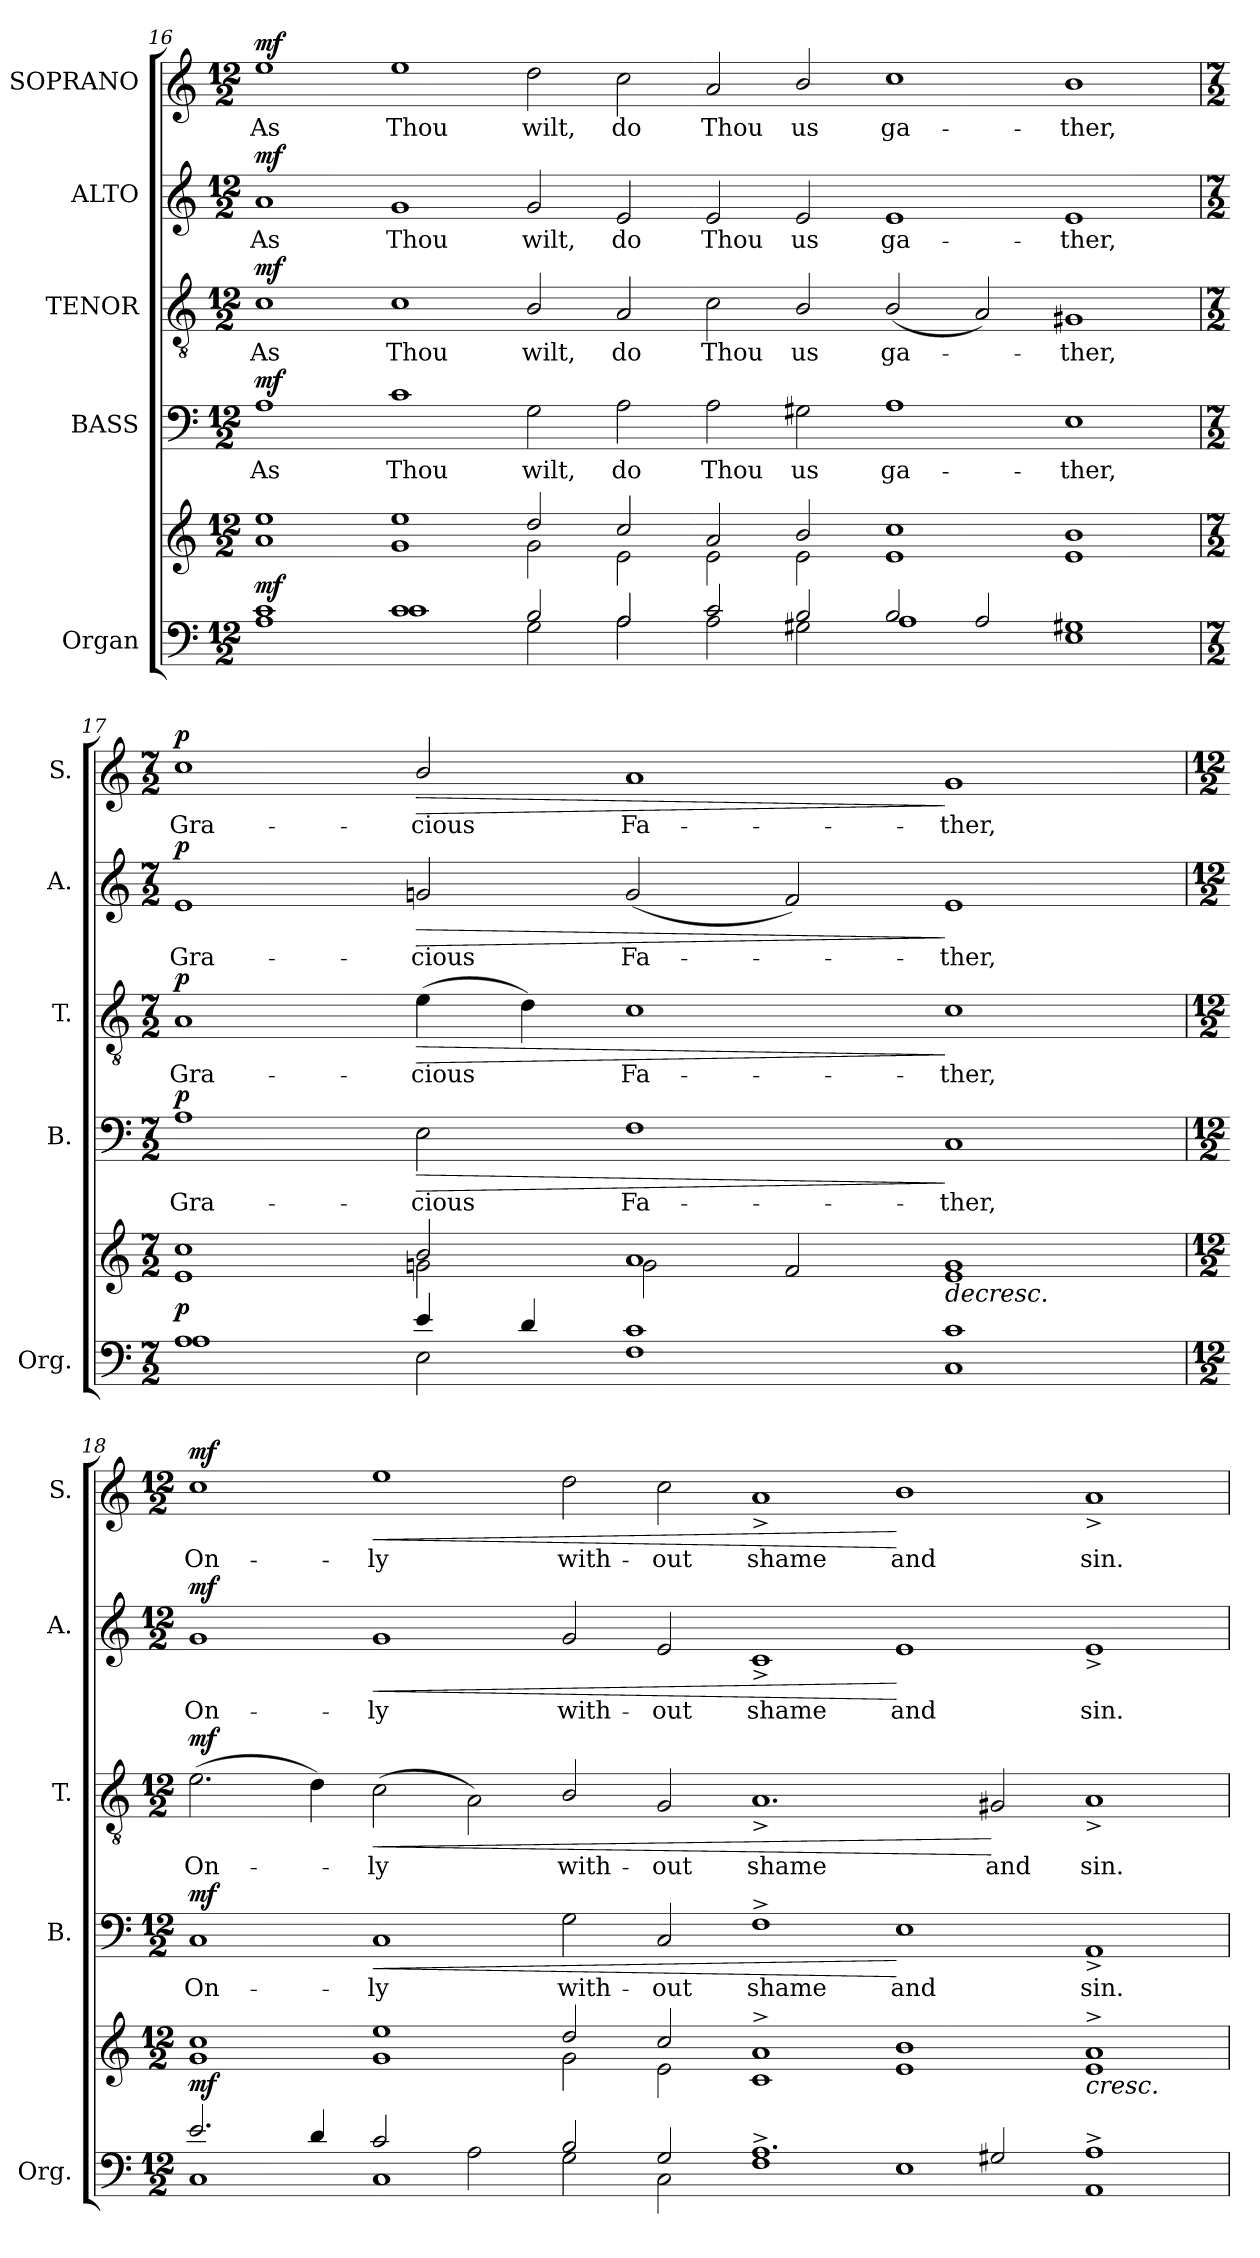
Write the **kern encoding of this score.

**kern	**kern	**dynam	**kern	**text	**dynam	**kern	**text	**dynam	**kern	**text	**dynam	**kern	**text	**dynam
*part5	*part5	*part5	*part4	*part4	*part4	*part3	*part3	*part3	*part2	*part2	*part2	*part1	*part1	*part1
*staff6	*staff5	*staff5/6	*staff4	*staff4	*staff4	*staff3	*staff3	*staff3	*staff2	*staff2	*staff2	*staff1	*staff1	*staff1
*I"Organ	*	*	*I"BASS	*	*	*I"TENOR	*	*	*I"ALTO	*	*	*I"SOPRANO	*	*
*I'Org.	*	*	*I'B.	*	*	*I'T.	*	*	*I'A.	*	*	*I'S.	*	*
*clefF4	*clefG2	*	*clefF4	*	*	*clefGv2	*	*	*clefG2	*	*	*clefG2	*	*
*	*	*	*	*	*	*ITrd7c12	*	*	*	*	*	*	*	*
*k[]	*k[]	*	*k[]	*	*	*k[]	*	*	*k[]	*	*	*k[]	*	*
*C:	*C:	*	*C:	*	*	*C:	*	*	*C:	*	*	*C:	*	*
*M12/2	*M12/2	*	*M12/2	*	*	*M12/2	*	*	*M12/2	*	*	*M12/2	*	*
=16	=16	=16	=16	=16	=16	=16	=16	=16	=16	=16	=16	=16	=16	=16
*^	*^	*	*	*	*	*	*	*	*	*	*	*	*	*
!	!	!	!	!	!	!LO:LY:b:color=#000000	!	!	!	!	!	!	!	!	!	!
!	!	!	!	!	!	!	!	!	!LO:LY:b:color=#000000	!	!	!	!	!	!	!
!	!	!	!	!	!	!	!	!	!	!	!	!LO:LY:b:color=#000000	!	!	!	!
!	!	!	!	!	!	!	!	!	!	!	!	!	!	!	!LO:LY:b:color=#000000	!
1ci	1Ai	1eei	1ai	mf	1Ai	As	mf	1Ci	As	mf	1ai	As	mf	1eei	As	mf
!	!	!	!	!	!	!LO:LY:b:color=#000000	!	!	!	!	!	!	!	!	!	!
!	!	!	!	!	!	!	!	!	!LO:LY:b:color=#000000	!	!	!	!	!	!	!
!	!	!	!	!	!	!	!	!	!	!	!	!LO:LY:b:color=#000000	!	!	!	!
!	!	!	!	!	!	!	!	!	!	!	!	!	!	!	!LO:LY:b:color=#000000	!
1ci	1ci	1eei	1gi	.	1ci	Thou	.	1Ci	Thou	.	1gi	Thou	.	1eei	Thou	.
!	!	!	!	!	!	!LO:LY:b:color=#000000	!	!	!	!	!	!	!	!	!	!
!	!	!	!	!	!	!	!	!	!LO:LY:b:color=#000000	!	!	!	!	!	!	!
!	!	!	!	!	!	!	!	!	!	!	!	!LO:LY:b:color=#000000	!	!	!	!
!	!	!	!	!	!	!	!	!	!	!	!	!	!	!	!LO:LY:b:color=#000000	!
2Bi/	2Gi\	2ddi/	2gi\	.	2Gi\	wilt,	.	2BBi/	wilt,	.	2gi/	wilt,	.	2ddi\	wilt,	.
!	!	!	!	!	!	!LO:LY:b:color=#000000	!	!	!	!	!	!	!	!	!	!
!	!	!	!	!	!	!	!	!	!LO:LY:b:color=#000000	!	!	!	!	!	!	!
!	!	!	!	!	!	!	!	!	!	!	!	!LO:LY:b:color=#000000	!	!	!	!
!	!	!	!	!	!	!	!	!	!	!	!	!	!	!	!LO:LY:b:color=#000000	!
2Ai/	2Ai\	2cci/	2ei\	.	2Ai\	do	.	2AAi/	do	.	2ei/	do	.	2cci\	do	.
!	!	!	!	!	!	!LO:LY:b:color=#000000	!	!	!	!	!	!	!	!	!	!
!	!	!	!	!	!	!	!	!	!LO:LY:b:color=#000000	!	!	!	!	!	!	!
!	!	!	!	!	!	!	!	!	!	!	!	!LO:LY:b:color=#000000	!	!	!	!
!	!	!	!	!	!	!	!	!	!	!	!	!	!	!	!LO:LY:b:color=#000000	!
2ci/	2Ai\	2ai/	2ei\	.	2Ai\	Thou	.	2Ci\	Thou	.	2ei/	Thou	.	2ai/	Thou	.
!	!	!	!	!	!	!LO:LY:b:color=#000000	!	!	!	!	!	!	!	!	!	!
!	!	!	!	!	!	!	!	!	!LO:LY:b:color=#000000	!	!	!	!	!	!	!
!	!	!	!	!	!	!	!	!	!	!	!	!LO:LY:b:color=#000000	!	!	!	!
!	!	!	!	!	!	!	!	!	!	!	!	!	!	!	!LO:LY:b:color=#000000	!
2Bi/	2G#Xi\	2bi/	2ei\	.	2G#Xi\	us	.	2BBi/	us	.	2ei/	us	.	2bi/	us	.
!	!	!	!	!	!	!LO:LY:b:color=#000000	!	!	!	!	!	!	!	!	!	!
!	!	!	!	!	!	!	!	!	!LO:LY:b:color=#000000	!	!	!	!	!	!	!
!	!	!	!	!	!	!	!	!	!	!	!	!LO:LY:b:color=#000000	!	!	!	!
!	!	!	!	!	!	!	!	!	!	!	!	!	!	!	!LO:LY:b:color=#000000	!
2Bi/	1Ai	1cci	1ei	.	1Ai	ga-	.	(2BBi/	ga-	.	1ei	ga-	.	1cci	ga-	.
2Ai/	.	.	.	.	.	.	.	2AAi/)	.	.	.	.	.	.	.	.
!	!	!	!	!	!	!LO:LY:b:color=#000000	!	!	!	!	!	!	!	!	!	!
!	!	!	!	!	!	!	!	!	!LO:LY:b:color=#000000	!	!	!	!	!	!	!
!	!	!	!	!	!	!	!	!	!	!	!	!LO:LY:b:color=#000000	!	!	!	!
!	!	!	!	!	!	!	!	!	!	!	!	!	!	!	!LO:LY:b:color=#000000	!
1G#Xi	1Ei	1bi	1ei	.	1Ei	-ther,	.	1GG#Xi	-ther,	.	1ei	-ther,	.	1bi	-ther,	.
!!LO:LB:g=z
=17	=17	=17	=17	=17	=17	=17	=17	=17	=17	=17	=17	=17	=17	=17	=17	=17
*M7/2	*	*M7/2	*	*	*M7/2	*	*	*M7/2	*	*	*M7/2	*	*	*M7/2	*	*
!	!	!	!	!	!	!LO:LY:b:color=#000000	!	!	!	!	!	!	!	!	!	!
!	!	!	!	!	!	!	!	!	!LO:LY:b:color=#000000	!	!	!	!	!	!	!
!	!	!	!	!	!	!	!	!	!	!	!	!LO:LY:b:color=#000000	!	!	!	!
!	!	!	!	!	!	!	!	!	!	!	!	!	!	!	!LO:LY:b:color=#000000	!
1Ai	1Ai	1cci	1ei	p	1Ai	Gra-	p	1AAi	Gra-	p	1ei	Gra-	p	1cci	Gra-	p
!	!	!	!	!	!	!LO:LY:b:color=#000000	!LO:HP:b	!	!	!	!	!	!	!	!	!
!	!	!	!	!	!	!	!	!	!LO:LY:b:color=#000000	!LO:HP:b	!	!	!	!	!	!
!	!	!	!	!	!	!	!	!	!	!	!	!LO:LY:b:color=#000000	!LO:HP:b	!	!	!
!	!	!	!	!	!	!	!	!	!	!	!	!	!	!	!LO:LY:b:color=#000000	!LO:HP:b
4ei/	2Ei\	2bi/	2gni\	]	2Ei\	-cious	>	(4Ei\	-cious	>	2gni/	-cious	>	2bi/	-cious	>
4di/	.	.	.	.	.	.	.	4Di\)	.	.	.	.	.	.	.	.
!	!	!	!	!	!	!LO:LY:b:color=#000000	!	!	!	!	!	!	!	!	!	!
!	!	!	!	!	!	!	!	!	!LO:LY:b:color=#000000	!	!	!	!	!	!	!
!	!	!	!	!	!	!	!	!	!	!	!	!LO:LY:b:color=#000000	!	!	!	!
!	!	!	!	!	!	!	!	!	!	!	!	!	!	!	!LO:LY:b:color=#000000	!
1ci	1Fi	1ai	2gi\	.	1Fi	Fa-	.	1Ci	Fa-	.	(2gi/	Fa-	.	1ai	Fa-	.
.	.	.	2fi/	.	.	.	.	.	.	.	2fi/)	.	.	.	.	.
!	!	!	!	!LO:HP:b	!	!	!	!	!	!	!	!	!	!	!	!
!	!	!	!	!	!	!LO:LY:b:color=#000000	!	!	!	!	!	!	!	!	!	!
!	!	!	!	!	!	!	!	!	!LO:LY:b:color=#000000	!	!	!	!	!	!	!
!	!	!	!	!	!	!	!	!	!	!	!	!LO:LY:b:color=#000000	!	!	!	!
!	!	!	!	!	!	!	!	!	!	!	!	!	!	!	!LO:LY:b:color=#000000	!
1ci	1Ci	1gi	1ei	>	1Ci	-ther,	]	1Ci	-ther,	]	1ei	-ther,	]	1gi	-ther,	]
=18	=18	=18	=18	=18	=18	=18	=18	=18	=18	=18	=18	=18	=18	=18	=18	=18
*M12/2	*	*M12/2	*	*	*M12/2	*	*	*M12/2	*	*	*M12/2	*	*	*M12/2	*	*
!	!	!	!	!	!	!LO:LY:b:color=#000000	!	!	!	!	!	!	!	!	!	!
!	!	!	!	!	!	!	!	!	!LO:LY:b:color=#000000	!	!	!	!	!	!	!
!	!	!	!	!	!	!	!	!	!	!	!	!LO:LY:b:color=#000000	!	!	!	!
!	!	!	!	!	!	!	!	!	!	!	!	!	!	!	!LO:LY:b:color=#000000	!
2.ei/	1Ci	1cci	1gi	mf	1Ci	On-	mf	(2.Ei\	On-	mf	1gi	On-	mf	1cci	On-	mf
4di/	.	.	.	[	.	.	.	4Di\)	.	.	.	.	.	.	.	.
!	!	!	!	!	!	!LO:LY:b:color=#000000	!LO:HP:b	!	!	!	!	!	!	!	!	!
!	!	!	!	!	!	!	!	!	!LO:LY:b:color=#000000	!LO:HP:b	!	!	!	!	!	!
!	!	!	!	!	!	!	!	!	!	!	!	!LO:LY:b:color=#000000	!LO:HP:b	!	!	!
!	!	!	!	!	!	!	!	!	!	!	!	!	!	!	!LO:LY:b:color=#000000	!LO:HP:b
2ci/	1Ci	1eei	1gi	.	1Ci	-ly	<	(2Ci\	-ly	<	1gi	-ly	<	1eei	-ly	<
2Ai\	.	.	.	.	.	.	.	2AAi\)	.	.	.	.	.	.	.	.
!	!	!	!	!	!	!LO:LY:b:color=#000000	!	!	!	!	!	!	!	!	!	!
!	!	!	!	!	!	!	!	!	!LO:LY:b:color=#000000	!	!	!	!	!	!	!
!	!	!	!	!	!	!	!	!	!	!	!	!LO:LY:b:color=#000000	!	!	!	!
!	!	!	!	!	!	!	!	!	!	!	!	!	!	!	!LO:LY:b:color=#000000	!
2Bi/	2Gi\	2ddi/	2gi\	.	2Gi\	with-	.	2BBi/	with-	.	2gi/	with-	.	2ddi\	with-	.
!	!	!	!	!	!	!LO:LY:b:color=#000000	!	!	!	!	!	!	!	!	!	!
!	!	!	!	!	!	!	!	!	!LO:LY:b:color=#000000	!	!	!	!	!	!	!
!	!	!	!	!	!	!	!	!	!	!	!	!LO:LY:b:color=#000000	!	!	!	!
!	!	!	!	!	!	!	!	!	!	!	!	!	!	!	!LO:LY:b:color=#000000	!
2Gi/	2Ci\	2cci/	2ei\	.	2Ci/	-out	.	2GGi/	-out	.	2ei/	-out	.	2cci\	-out	.
!	!	!	!	!	!	!LO:LY:b:color=#000000	!	!	!	!	!	!	!	!	!	!
!	!	!	!	!	!	!	!	!	!LO:LY:b:color=#000000	!	!	!	!	!	!	!
!	!	!	!	!	!	!	!	!	!	!	!	!LO:LY:b:color=#000000	!	!	!	!
!	!	!	!	!	!	!	!	!	!	!	!	!	!	!	!LO:LY:b:color=#000000	!
1.A^i	1Fi	1a^i	1ci	.	1F^i	shame	.	1.AA^i	shame	.	1c^i	shame	.	1a^i	shame	.
!	!	!	!	!	!	!LO:LY:b:color=#000000	!	!	!	!	!	!	!	!	!	!
!	!	!	!	!	!	!	!	!	!	!	!	!LO:LY:b:color=#000000	!	!	!	!
!	!	!	!	!	!	!	!	!	!	!	!	!	!	!	!LO:LY:b:color=#000000	!
.	1Ei	1bi	1ei	.	1Ei	and	[	.	.	.	1ei	and	[	1bi	and	[
!	!	!	!	!	!	!	!	!	!LO:LY:b:color=#000000	!	!	!	!	!	!	!
2G#Xi/	.	.	.	.	.	.	.	2GG#Xi/	and	[	.	.	.	.	.	.
!	!	!	!	!LO:HP:b	!	!	!	!	!	!	!	!	!	!	!	!
!	!	!	!	!	!	!LO:LY:b:color=#000000	!	!	!	!	!	!	!	!	!	!
!	!	!	!	!	!	!	!	!	!LO:LY:b:color=#000000	!	!	!	!	!	!	!
!	!	!	!	!	!	!	!	!	!	!	!	!LO:LY:b:color=#000000	!	!	!	!
!	!	!	!	!	!	!	!	!	!	!	!	!	!	!	!LO:LY:b:color=#000000	!
1A^i	1AAi	1a^i	1ei	<	1AA^i	sin.	.	1AA^i	sin.	.	1e^i	sin.	.	1a^i	sin.	.
*v	*v	*	*	*	*	*	*	*	*	*	*	*	*	*	*	*
*	*v	*v	*	*	*	*	*	*	*	*	*	*	*	*	*
=	=	=	=	=	=	=	=	=	=	=	=	=	=	=
*-	*-	*-	*-	*-	*-	*-	*-	*-	*-	*-	*-	*-	*-	*-
